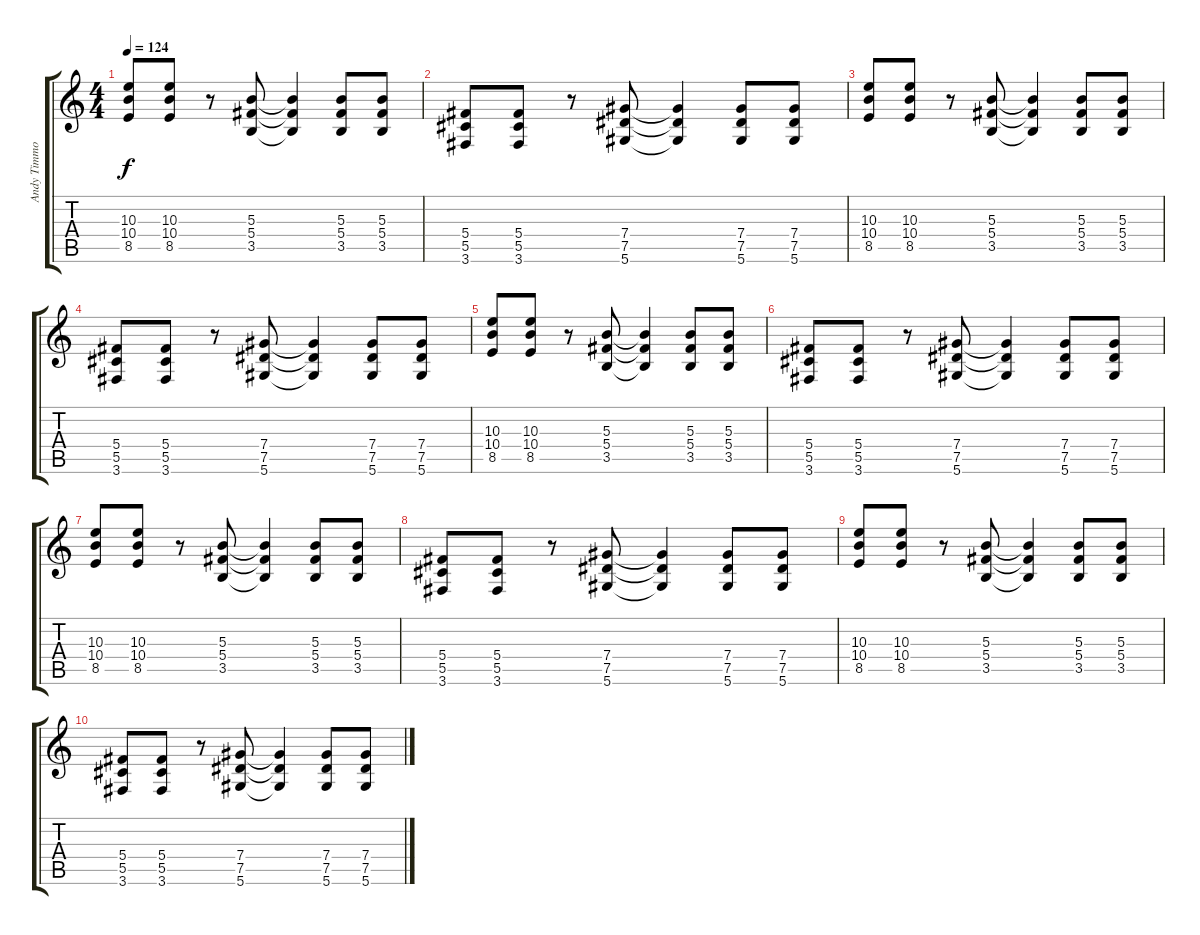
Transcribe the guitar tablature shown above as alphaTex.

\track ("Andy Timmons" "Andy Timmo") {instrument distortionguitar}
\staff {score tabs}
\tuning (Eb4 Bb3 Gb3 Db3 Ab2 Eb2) {hide}
\ts (4 4)
\tempo 124
\clef g2
\ks c
(10.3 10.4 8.5).8{dy f} (10.3 10.4 8.5).8 r.8 (5.3 5.4 3.5).8 (5.3{t} 5.4{t} 3.5{t}).4 (5.3 5.4 3.5).8 (5.3 5.4 3.5).8 |
(5.4 5.5 3.6).8 (5.4 5.5 3.6).8 r.8 (7.4 7.5 5.6).8 (7.4{t} 7.5{t} 5.6{t}).4 (7.4 7.5 5.6).8 (7.4 7.5 5.6).8 |
(10.3 10.4 8.5).8 (10.3 10.4 8.5).8 r.8 (5.3 5.4 3.5).8 (5.3{t} 5.4{t} 3.5{t}).4 (5.3 5.4 3.5).8 (5.3 5.4 3.5).8 |
(5.4 5.5 3.6).8 (5.4 5.5 3.6).8 r.8 (7.4 7.5 5.6).8 (7.4{t} 7.5{t} 5.6{t}).4 (7.4 7.5 5.6).8 (7.4 7.5 5.6).8 |
(10.3 10.4 8.5).8 (10.3 10.4 8.5).8 r.8 (5.3 5.4 3.5).8 (5.3{t} 5.4{t} 3.5{t}).4 (5.3 5.4 3.5).8 (5.3 5.4 3.5).8 |
(5.4 5.5 3.6).8 (5.4 5.5 3.6).8 r.8 (7.4 7.5 5.6).8 (7.4{t} 7.5{t} 5.6{t}).4 (7.4 7.5 5.6).8 (7.4 7.5 5.6).8 |
(10.3 10.4 8.5).8 (10.3 10.4 8.5).8 r.8 (5.3 5.4 3.5).8 (5.3{t} 5.4{t} 3.5{t}).4 (5.3 5.4 3.5).8 (5.3 5.4 3.5).8 |
(5.4 5.5 3.6).8 (5.4 5.5 3.6).8 r.8 (7.4 7.5 5.6).8 (7.4{t} 7.5{t} 5.6{t}).4 (7.4 7.5 5.6).8 (7.4 7.5 5.6).8 |
(10.3 10.4 8.5).8 (10.3 10.4 8.5).8 r.8 (5.3 5.4 3.5).8 (5.3{t} 5.4{t} 3.5{t}).4 (5.3 5.4 3.5).8 (5.3 5.4 3.5).8 |
(5.4 5.5 3.6).8 (5.4 5.5 3.6).8 r.8 (7.4 7.5 5.6).8 (7.4{t} 7.5{t} 5.6{t}).4 (7.4 7.5 5.6).8 (7.4 7.5 5.6).8
